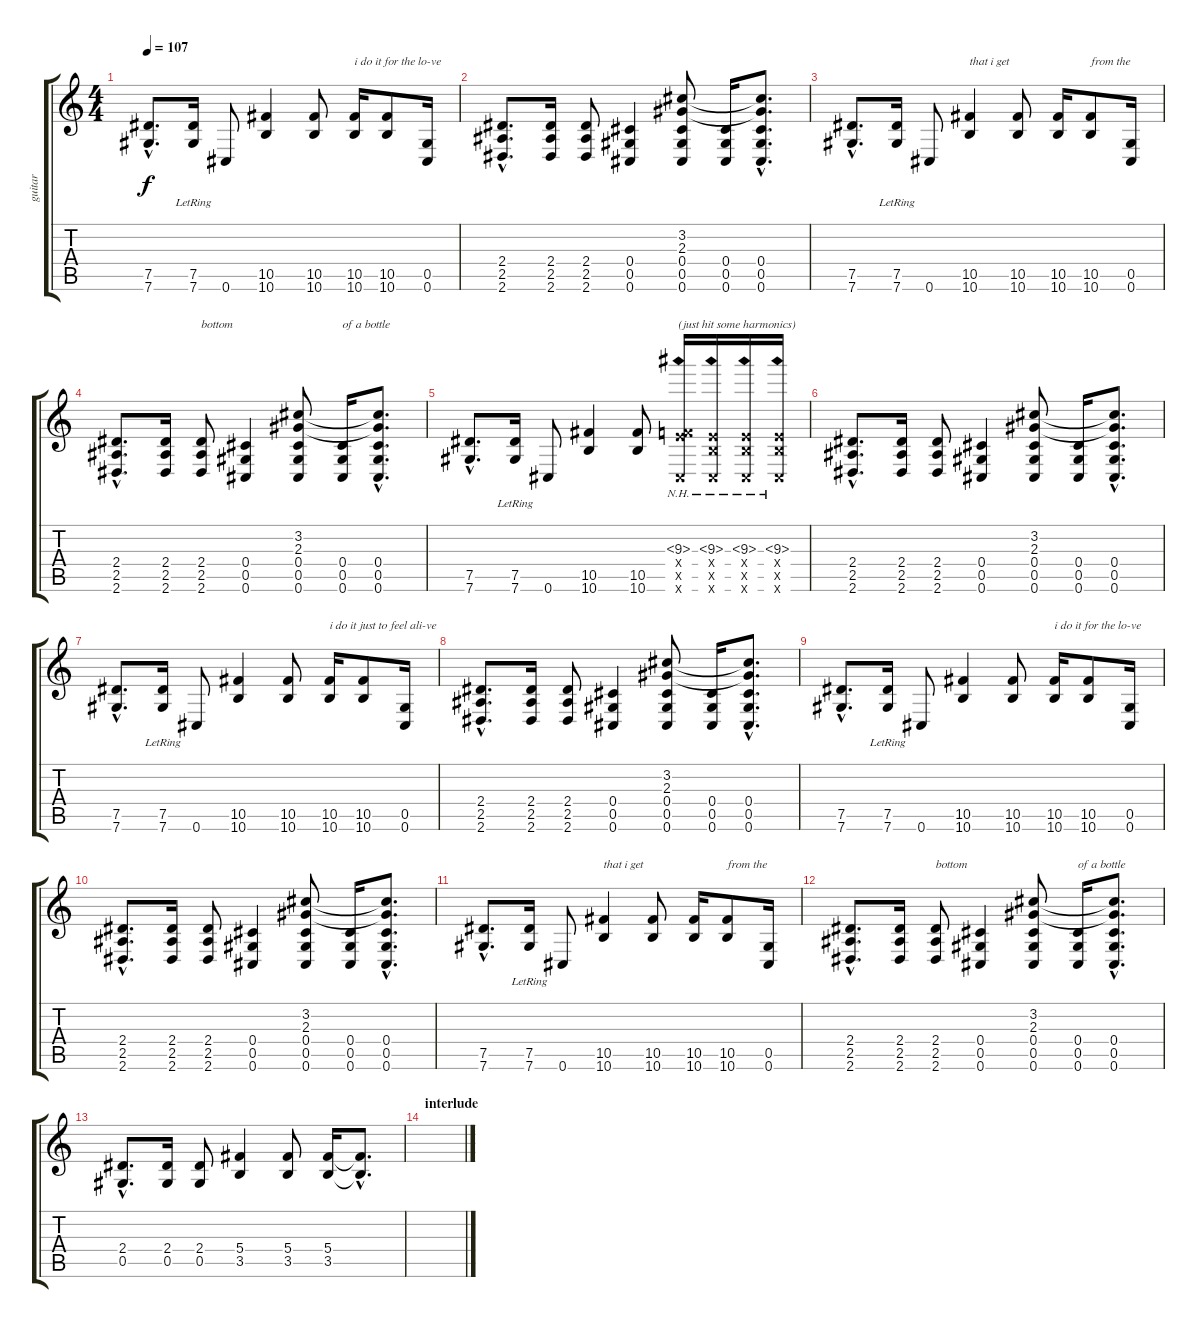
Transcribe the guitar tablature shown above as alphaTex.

\track ("guitar" "guitar") {instrument distortionguitar}
\staff {score tabs}
\tuning (Eb4 Bb3 Gb3 Db3 Ab2 Db2) {hide}
\ts (4 4)
\tempo 107
\clef g2
\ks c
(7.5{hac} 7.6{hac}).8{d dy f} (7.5{lr} 7.6).16 0.6.8 (10.5 10.6).4 (10.5 10.6).8 (10.5 10.6).16{txt "i do it for the lo-ve"} (10.5 10.6).8 (0.5 0.6).16 |
(2.4{hac} 2.5{hac} 2.6{hac}).8{d} (2.4 2.5 2.6).16 (2.4 2.5 2.6).8 (0.4 0.5 0.6).4 (3.2 2.3 0.4 0.5 0.6).8 (0.4 0.5 0.6).16 (3.2{hac t} 2.3{hac t} 0.4{hac} 0.5{hac} 0.6{hac}).8{d} |
(7.5{hac} 7.6{hac}).8{d} (7.5{lr} 7.6).16 0.6.8 (10.5 10.6).4{txt "that i get "} (10.5 10.6).8 (10.5 10.6).16 (10.5 10.6).8{txt "from the "} (0.5 0.6).16 |
(2.4{hac} 2.5{hac} 2.6{hac}).8{d} (2.4 2.5 2.6).16 (2.4 2.5 2.6).8{txt "bottom"} (0.4 0.5 0.6).4 (3.2 2.3 0.4 0.5 0.6).8 (0.4 0.5 0.6).16{txt "of a bottle"} (3.2{hac t} 2.3{hac t} 0.4{hac} 0.5{hac} 0.6{hac}).8{d} |
(7.5{hac} 7.6{hac}).8{d} (7.5{lr} 7.6).16 0.6.8 (10.5 10.6).4 (10.5 10.6).8 (9.3{nh} 3.4{x} 9.5{x} 0.6{x}).16{txt "(just hit some harmonics)"} (9.3{nh} 3.4{x} 3.5{x} 0.6{x}).16 (9.3{nh} 3.4{x} 3.5{x} 0.6{x}).16 (9.3{nh} 3.4{x} 3.5{x} 0.6{x}).16 |
(2.4{hac} 2.5{hac} 2.6{hac}).8{d} (2.4 2.5 2.6).16 (2.4 2.5 2.6).8 (0.4 0.5 0.6).4 (3.2 2.3 0.4 0.5 0.6).8 (0.4 0.5 0.6).16 (3.2{hac t} 2.3{hac t} 0.4{hac} 0.5{hac} 0.6{hac}).8{d} |
(7.5{hac} 7.6{hac}).8{d} (7.5{lr} 7.6).16 0.6.8 (10.5 10.6).4 (10.5 10.6).8 (10.5 10.6).16{txt "i do it just to feel ali-ve"} (10.5 10.6).8 (0.5 0.6).16 |
(2.4{hac} 2.5{hac} 2.6{hac}).8{d} (2.4 2.5 2.6).16 (2.4 2.5 2.6).8 (0.4 0.5 0.6).4 (3.2 2.3 0.4 0.5 0.6).8 (0.4 0.5 0.6).16 (3.2{hac t} 2.3{hac t} 0.4{hac} 0.5{hac} 0.6{hac}).8{d} |
(7.5{hac} 7.6{hac}).8{d} (7.5{lr} 7.6).16 0.6.8 (10.5 10.6).4 (10.5 10.6).8 (10.5 10.6).16{txt "i do it for the lo-ve"} (10.5 10.6).8 (0.5 0.6).16 |
(2.4{hac} 2.5{hac} 2.6{hac}).8{d} (2.4 2.5 2.6).16 (2.4 2.5 2.6).8 (0.4 0.5 0.6).4 (3.2 2.3 0.4 0.5 0.6).8 (0.4 0.5 0.6).16 (3.2{hac t} 2.3{hac t} 0.4{hac} 0.5{hac} 0.6{hac}).8{d} |
(7.5{hac} 7.6{hac}).8{d} (7.5{lr} 7.6).16 0.6.8 (10.5 10.6).4{txt "that i get "} (10.5 10.6).8 (10.5 10.6).16 (10.5 10.6).8{txt "from the "} (0.5 0.6).16 |
(2.4{hac} 2.5{hac} 2.6{hac}).8{d} (2.4 2.5 2.6).16 (2.4 2.5 2.6).8{txt "bottom"} (0.4 0.5 0.6).4 (3.2 2.3 0.4 0.5 0.6).8 (0.4 0.5 0.6).16{txt "of a bottle"} (3.2{hac t} 2.3{hac t} 0.4{hac} 0.5{hac} 0.6{hac}).8{d} |
(2.4{hac} 0.5{hac}).8{d} (2.4 0.5).16 (2.4 0.5).8 (5.4 3.5).4 (5.4 3.5).8 (5.4 3.5).16 (5.4{hac t} 3.5{hac t}).8{d} |
\section ("" "interlude")
